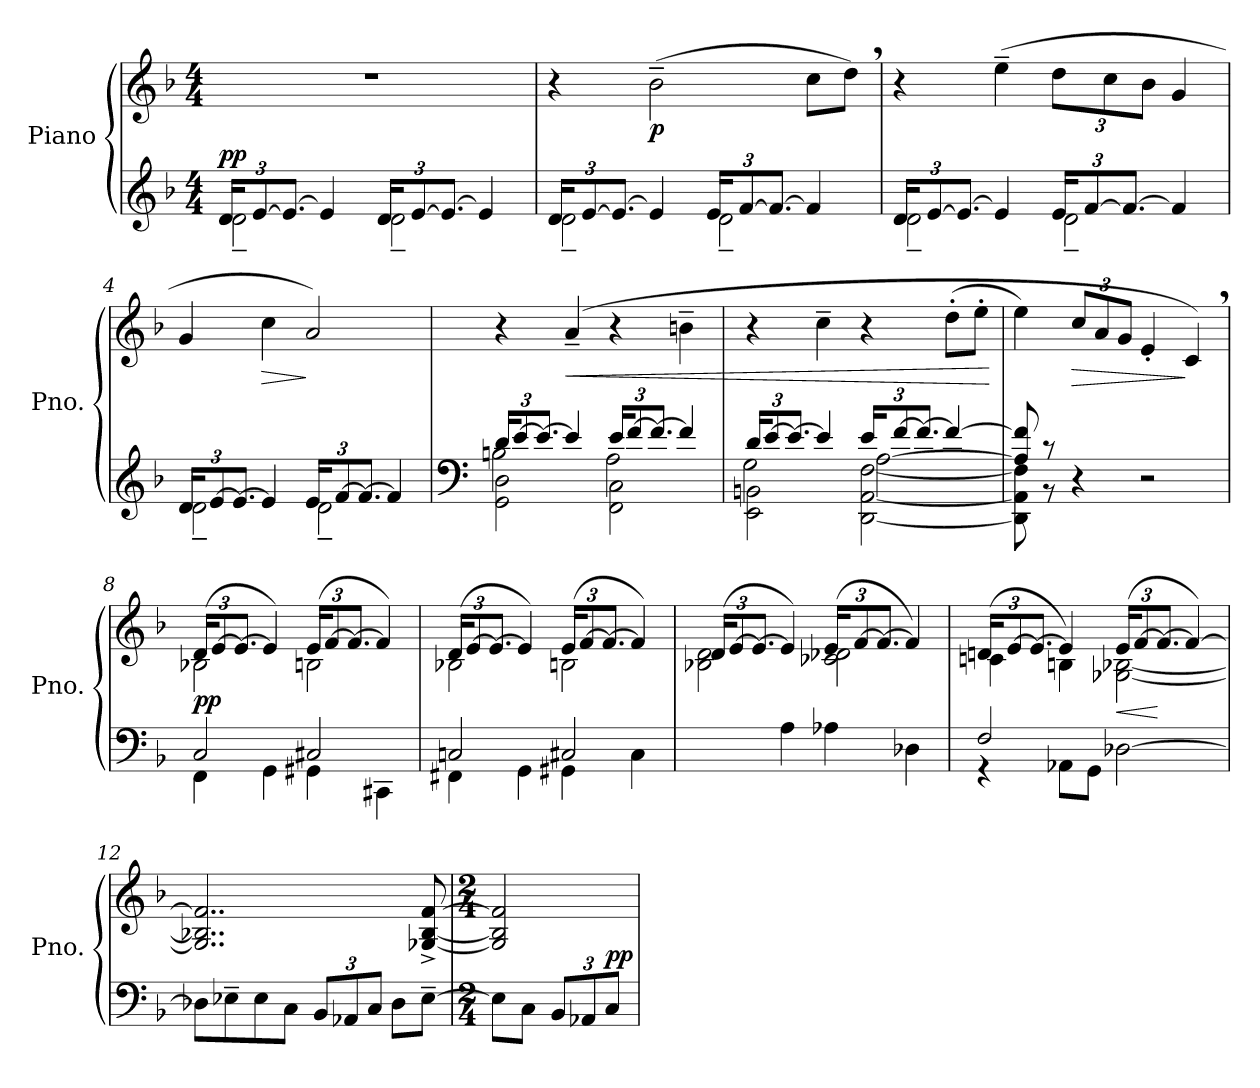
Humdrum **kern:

**kern	**kern	**dynam
*part1	*part1	*part1
*staff2	*staff1	*staff1/2
*I"Piano	*	*
*I'Pno.	*	*
*clefG2	*clefG2	*
*k[b-]	*k[b-]	*
*M4/4	*M4/4	*
*MM44	*MM44	*
*Xbrackettup	*	*
=1	=1	=1
*^	*	*
!	!	!	!LO:DY:a=2
24d/KL	2d~\	1r	pp
[12e/	.	.	.
12.e/J_	.	.	.
4e/]	.	.	.
24d/KL	2d~\	.	.
[12e/	.	.	.
12.e/J_	.	.	.
4e/]	.	.	.
=2	=2	=2	=2
24d/KL	2d~\	4r	.
[12e/	.	.	.
12.e/J_	.	.	.
!	!	!	!LO:DY:b
4e/]	.	(>2b-~\	p
24e/KL	2d~\	.	.
[12f/	.	.	.
12.f/J_	.	.	.
4f/]	.	8cc\L	.
.	.	8dd,\J)	.
=3	=3	=3	=3
24d/KL	2d~\	4r	.
[12e/	.	.	.
12.e/J_	.	.	.
4e/]	.	(>4ee~\	.
*	*	*Xbrackettup	*
24e/KL	2d~\	12dd\L	.
[12f/	.	.	.
.	.	12cc\	.
12.f/J_	.	.	.
.	.	12b-\J	.
4f/]	.	4g/	.
!!LO:LB:g=z
=4	=4	=4	=4
24d/KL	2d~\	4g/	.
[12e/	.	.	.
12.e/J_	.	.	.
!	!	!	!LO:HP:b
4e/]	.	4cc\	>
24e/KL	2d~\	2a/)	]
[12f/	.	.	.
12.f/J_	.	.	.
4f/]	.	.	.
*v	*v	*	*
=5	=5	=5
*clefF4	*	*
*^	*	*
*	*^	*	*
24d/KL	2GG\ 2D\	2Bn\	4r	.
[12e/	.	.	.	.
12.e/J_	.	.	.	.
!	!	!	!	!LO:HP:b
4e/]	.	.	(>4a~/	<
24e/KL	2FF\ 2C\	2A\	4r	.
[12f/	.	.	.	.
12.f/J_	.	.	.	.
4f/]	.	.	4bn~\	.
=6	=6	=6	=6	=6
24d/KL	2EE\ 2BBn\	2G\	4r	.
[12e/	.	.	.	.
12.e/J_	.	.	.	.
4e/]	.	.	4cc~\	.
24e/KL	[2DD\ [2AA\ [2F\	[2A\	4r	.
[12f/	.	.	.	.
12.f/J_	.	.	.	.
4f/_	.	.	(>8dd'\L	.
.	.	.	8ee'\J	.
*v	*v	*v	*	*
.	.	[
=7	=7	=7
*^	*	*
8A/] 8f/]	8DD\] 8AA\] 8F\]	4ee\)	.
8r	8r	.	.
!	!	!	!LO:HP:b
4r	2.ryy	12cc/L	>
.	.	12a/	.
.	.	12g/J	.
2r	.	4e'/	.
.	.	4c,/)	]
!!LO:LB:g=z
=8	=8	=8	=8
*	*	*^	*
!	!	!	!	!LO:DY:b
2C/	4FF\	(>24d/KL	2B-X\	pp
.	.	[12e/	.	.
.	.	12.e/J_	.	.
.	4GG\	4e/])	.	.
2C#X/	4GG#X\	(>24e/KL	2Bn\	.
.	.	[12f/	.	.
.	.	12.f/J_	.	.
.	4CC#X\	4f/])	.	.
=9	=9	=9	=9	=9
2Cn/	4FF#X\	(>24d/KL	2B-X\	.
.	.	[12e/	.	.
.	.	12.e/J_	.	.
.	4GG\	4e/])	.	.
2C#X/	4GG#X\	(>24e/KL	2Bn\	.
.	.	[12f/	.	.
.	.	12.f/J_	.	.
.	4C#\	4f/])	.	.
*v	*v	*	*	*
=10	=10	=10	=10
4ryy	(>24d/KL	(<2B-X\ 2d\	.
.	[12e/	.	.
.	12.e/J_	.	.
4A\	4e/])	.	.
4A-X\	(>24e/KL	2c-X\ 2d-X\	.
.	[12f/	.	.
.	12.f/J_	.	.
4D-X\)	4f/])	.	.
=11	=11	=11	=11
*^	*	*	*
2F/	4r	(>24dn/KL	4cn\	.
.	.	[12e/	.	.
.	.	12.e/J_	.	.
.	8AA-X\L	4e/])	4Bn\	.
.	8GG\J	.	.	.
!	!	!	!	!LO:HP:b
[2D-X\	2ryy	(>24e/KL	([2G-X\ [2B-X\	<
.	.	[12f/	.	.
.	.	12.f/J_	.	[
.	.	4f/_)	.	.
*v	*v	*	*	*
*	*v	*v	*
!!LO:LB:g=z
=12	=12	=12
8D-X\L]	2..G-/] 2..B-X/] 2..f/]	.
8E-X~\	.	.
8E-\	.	.
8C\J	.	.
12BB-/L	.	.
12AA-X/	.	.
12C/J	.	.
8D-\L	.	.
[8E-~\J	[8G-X/^ [8B-/^ [8f/^	.
=13	=13	=13
*M2/4	*M2/4	*
8E-\L]	2G-/] 2B-/] 2f/]	.
8C\J	.	.
12BB-/L	.	.
12AA-X/	.	.
!	!	!LO:DY:a=2
12C/J	.	pp
=	=	=
*-	*-	*-
